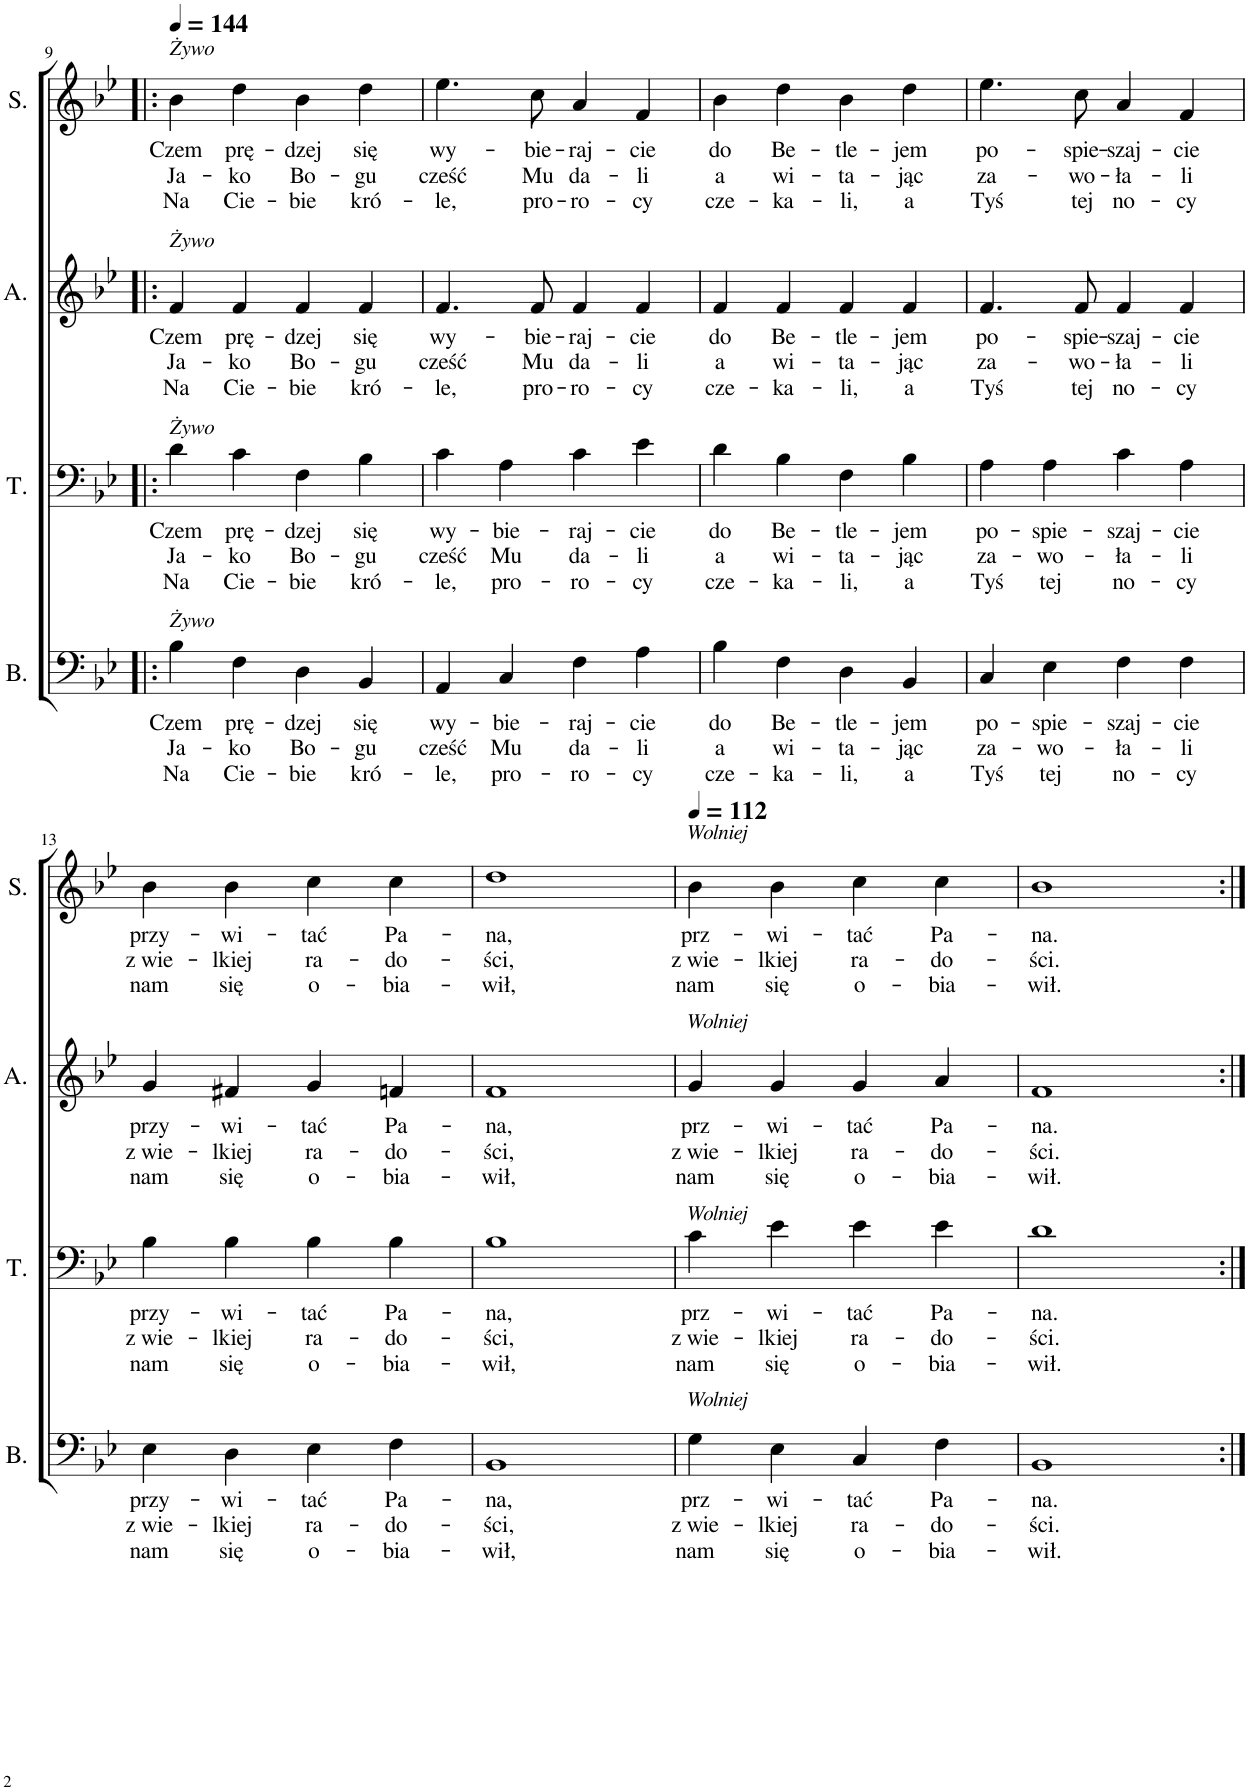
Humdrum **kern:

**kern	**text	**text	**text	**kern	**text	**text	**text	**kern	**text	**text	**text	**kern	**text	**text	**text
*part4	*part4	*part4	*part4	*part3	*part3	*part3	*part3	*part2	*part2	*part2	*part2	*part1	*part1	*part1	*part1
*staff4	*staff4	*staff4	*staff4	*staff3	*staff3	*staff3	*staff3	*staff2	*staff2	*staff2	*staff2	*staff1	*staff1	*staff1	*staff1
*I"B.	*	*	*	*I"T.	*	*	*	*I"A.	*	*	*	*I"S.	*	*	*
*I'B.	*	*	*	*I'T.	*	*	*	*I'A.	*	*	*	*I'S.	*	*	*
!!LO:PB:g=z
*clefF4	*	*	*	*clefF4	*	*	*	*clefG2	*	*	*	*clefG2	*	*	*
*k[b-e-]	*	*	*	*k[b-e-]	*	*	*	*k[b-e-]	*	*	*	*k[b-e-]	*	*	*
*M2/2	*	*	*	*M2/2	*	*	*	*M2/2	*	*	*	*M2/2	*	*	*
*met(c|)	*	*	*	*met(c|)	*	*	*	*met(c|)	*	*	*	*met(c|)	*	*	*
*MM144	*	*	*	*MM144	*	*	*	*MM144	*	*	*	*MM144	*	*	*
=9!|:	=9!|:	=9!|:	=9!|:	=9!|:	=9!|:	=9!|:	=9!|:	=9!|:	=9!|:	=9!|:	=9!|:	=9!|:	=9!|:	=9!|:	=9!|:
!	!	!	!	!	!	!	!	!	!	!	!	!LO:TX:a:i:t=Żywo	!	!	!
!	!	!	!	!	!	!	!	!LO:TX:a:i:t=Żywo	!	!	!	!	!	!	!
!	!	!	!	!LO:TX:a:i:t=Żywo	!	!	!	!	!	!	!	!	!	!	!
!LO:TX:a:i:t=Żywo	!	!	!	!	!	!	!	!	!	!	!	!	!	!	!
!	!LO:LY:b	!LO:LY:b	!LO:LY:b	!	!LO:LY:b	!LO:LY:b	!LO:LY:b	!	!LO:LY:b	!LO:LY:b	!LO:LY:b	!	!LO:LY:b	!LO:LY:b	!LO:LY:b
4B-\	Czem	Ja-	Na	4d\	Czem	Ja-	Na	4f/	Czem	Ja-	Na	4b-\	Czem	Ja-	Na
!	!LO:LY:b	!LO:LY:b	!LO:LY:b	!	!LO:LY:b	!LO:LY:b	!LO:LY:b	!	!LO:LY:b	!LO:LY:b	!LO:LY:b	!	!LO:LY:b	!LO:LY:b	!LO:LY:b
4F\	prę-	-ko	Cie-	4c\	prę-	-ko	Cie-	4f/	prę-	-ko	Cie-	4dd\	prę-	-ko	Cie-
!	!LO:LY:b	!LO:LY:b	!LO:LY:b	!	!LO:LY:b	!LO:LY:b	!LO:LY:b	!	!LO:LY:b	!LO:LY:b	!LO:LY:b	!	!LO:LY:b	!LO:LY:b	!LO:LY:b
4D\	-dzej	Bo-	-bie	4F\	-dzej	Bo-	-bie	4f/	-dzej	Bo-	-bie	4b-\	-dzej	Bo-	-bie
!	!LO:LY:b	!LO:LY:b	!LO:LY:b	!	!LO:LY:b	!LO:LY:b	!LO:LY:b	!	!LO:LY:b	!LO:LY:b	!LO:LY:b	!	!LO:LY:b	!LO:LY:b	!LO:LY:b
4BB-/	się	-gu	kró-	4B-\	się	-gu	kró-	4f/	się	-gu	kró-	4dd\	się	-gu	kró-
=10	=10	=10	=10	=10	=10	=10	=10	=10	=10	=10	=10	=10	=10	=10	=10
!	!LO:LY:b	!LO:LY:b	!LO:LY:b	!	!LO:LY:b	!LO:LY:b	!LO:LY:b	!	!LO:LY:b	!LO:LY:b	!LO:LY:b	!	!LO:LY:b	!LO:LY:b	!LO:LY:b
4AA/	wy-	cześć	-le,	4c\	wy-	cześć	-le,	4.f/	wy-	cześć	-le,	4.ee-\	wy-	cześć	-le,
!	!LO:LY:b	!LO:LY:b	!LO:LY:b	!	!LO:LY:b	!LO:LY:b	!LO:LY:b	!	!	!	!	!	!	!	!
4C/	-bie-	Mu	pro-	4A\	-bie-	Mu	pro-	.	.	.	.	.	.	.	.
!	!	!	!	!	!	!	!	!	!LO:LY:b	!LO:LY:b	!LO:LY:b	!	!LO:LY:b	!LO:LY:b	!LO:LY:b
.	.	.	.	.	.	.	.	8f/	-bie-	Mu	pro-	8cc\	-bie-	Mu	pro-
!	!LO:LY:b	!LO:LY:b	!LO:LY:b	!	!LO:LY:b	!LO:LY:b	!LO:LY:b	!	!LO:LY:b	!LO:LY:b	!LO:LY:b	!	!LO:LY:b	!LO:LY:b	!LO:LY:b
4F\	-raj-	da-	-ro-	4c\	-raj-	da-	-ro-	4f/	-raj-	da-	-ro-	4a/	-raj-	da-	-ro-
!	!LO:LY:b	!LO:LY:b	!LO:LY:b	!	!LO:LY:b	!LO:LY:b	!LO:LY:b	!	!LO:LY:b	!LO:LY:b	!LO:LY:b	!	!LO:LY:b	!LO:LY:b	!LO:LY:b
4A\	-cie	-li	-cy	4e-\	-cie	-li	-cy	4f/	-cie	-li	-cy	4f/	-cie	-li	-cy
=11	=11	=11	=11	=11	=11	=11	=11	=11	=11	=11	=11	=11	=11	=11	=11
!	!LO:LY:b	!LO:LY:b	!LO:LY:b	!	!LO:LY:b	!LO:LY:b	!LO:LY:b	!	!LO:LY:b	!LO:LY:b	!LO:LY:b	!	!LO:LY:b	!LO:LY:b	!LO:LY:b
4B-\	do	a	cze-	4d\	do	a	cze-	4f/	do	a	cze-	4b-\	do	a	cze-
!	!LO:LY:b	!LO:LY:b	!LO:LY:b	!	!LO:LY:b	!LO:LY:b	!LO:LY:b	!	!LO:LY:b	!LO:LY:b	!LO:LY:b	!	!LO:LY:b	!LO:LY:b	!LO:LY:b
4F\	Be-	wi-	-ka-	4B-\	Be-	wi-	-ka-	4f/	Be-	wi-	-ka-	4dd\	Be-	wi-	-ka-
!	!LO:LY:b	!LO:LY:b	!LO:LY:b	!	!LO:LY:b	!LO:LY:b	!LO:LY:b	!	!LO:LY:b	!LO:LY:b	!LO:LY:b	!	!LO:LY:b	!LO:LY:b	!LO:LY:b
4D\	-tle-	-ta-	-li,	4F\	-tle-	-ta-	-li,	4f/	-tle-	-ta-	-li,	4b-\	-tle-	-ta-	-li,
!	!LO:LY:b	!LO:LY:b	!LO:LY:b	!	!LO:LY:b	!LO:LY:b	!LO:LY:b	!	!LO:LY:b	!LO:LY:b	!LO:LY:b	!	!LO:LY:b	!LO:LY:b	!LO:LY:b
4BB-/	-jem	-jąc	a	4B-\	-jem	-jąc	a	4f/	-jem	-jąc	a	4dd\	-jem	-jąc	a
=12	=12	=12	=12	=12	=12	=12	=12	=12	=12	=12	=12	=12	=12	=12	=12
!	!LO:LY:b	!LO:LY:b	!LO:LY:b	!	!LO:LY:b	!LO:LY:b	!LO:LY:b	!	!LO:LY:b	!LO:LY:b	!LO:LY:b	!	!LO:LY:b	!LO:LY:b	!LO:LY:b
4C/	po-	za-	Tyś	4A\	po-	za-	Tyś	4.f/	po-	za-	Tyś	4.ee-\	po-	za-	Tyś
!	!LO:LY:b	!LO:LY:b	!LO:LY:b	!	!LO:LY:b	!LO:LY:b	!LO:LY:b	!	!	!	!	!	!	!	!
4E-\	-spie-	-wo-	tej	4A\	-spie-	-wo-	tej	.	.	.	.	.	.	.	.
!	!	!	!	!	!	!	!	!	!LO:LY:b	!LO:LY:b	!LO:LY:b	!	!LO:LY:b	!LO:LY:b	!LO:LY:b
.	.	.	.	.	.	.	.	8f/	-spie-	-wo-	tej	8cc\	-spie-	-wo-	tej
!	!LO:LY:b	!LO:LY:b	!LO:LY:b	!	!LO:LY:b	!LO:LY:b	!LO:LY:b	!	!LO:LY:b	!LO:LY:b	!LO:LY:b	!	!LO:LY:b	!LO:LY:b	!LO:LY:b
4F\	-szaj-	-ła-	no-	4c\	-szaj-	-ła-	no-	4f/	-szaj-	-ła-	no-	4a/	-szaj-	-ła-	no-
!	!LO:LY:b	!LO:LY:b	!LO:LY:b	!	!LO:LY:b	!LO:LY:b	!LO:LY:b	!	!LO:LY:b	!LO:LY:b	!LO:LY:b	!	!LO:LY:b	!LO:LY:b	!LO:LY:b
4F\	-cie	-li	-cy	4A\	-cie	-li	-cy	4f/	-cie	-li	-cy	4f/	-cie	-li	-cy
!!LO:LB:g=z
=13	=13	=13	=13	=13	=13	=13	=13	=13	=13	=13	=13	=13	=13	=13	=13
!	!LO:LY:b	!LO:LY:b	!LO:LY:b	!	!LO:LY:b	!LO:LY:b	!LO:LY:b	!	!LO:LY:b	!LO:LY:b	!LO:LY:b	!	!LO:LY:b	!LO:LY:b	!LO:LY:b
4E-\	przy-	z wie-	nam	4B-\	przy-	z wie-	nam	4g/	przy-	z wie-	nam	4b-\	przy-	z wie-	nam
!	!LO:LY:b	!LO:LY:b	!LO:LY:b	!	!LO:LY:b	!LO:LY:b	!LO:LY:b	!	!LO:LY:b	!LO:LY:b	!LO:LY:b	!	!LO:LY:b	!LO:LY:b	!LO:LY:b
4D\	-wi-	-lkiej	się	4B-\	-wi-	-lkiej	się	4f#X/	-wi-	-lkiej	się	4b-\	-wi-	-lkiej	się
!	!LO:LY:b	!LO:LY:b	!LO:LY:b	!	!LO:LY:b	!LO:LY:b	!LO:LY:b	!	!LO:LY:b	!LO:LY:b	!LO:LY:b	!	!LO:LY:b	!LO:LY:b	!LO:LY:b
4E-\	-tać	ra-	o-	4B-\	-tać	ra-	o-	4g/	-tać	ra-	o-	4cc\	-tać	ra-	o-
!	!LO:LY:b	!LO:LY:b	!LO:LY:b	!	!LO:LY:b	!LO:LY:b	!LO:LY:b	!	!LO:LY:b	!LO:LY:b	!LO:LY:b	!	!LO:LY:b	!LO:LY:b	!LO:LY:b
4F\	Pa-	-do-	-bia-	4B-\	Pa-	-do-	-bia-	4fn/	Pa-	-do-	-bia-	4cc\	Pa-	-do-	-bia-
=14	=14	=14	=14	=14	=14	=14	=14	=14	=14	=14	=14	=14	=14	=14	=14
!	!LO:LY:b	!LO:LY:b	!LO:LY:b	!	!LO:LY:b	!LO:LY:b	!LO:LY:b	!	!LO:LY:b	!LO:LY:b	!LO:LY:b	!	!LO:LY:b	!LO:LY:b	!LO:LY:b
1BB-	-na,	-ści,	-wił,	1B-	-na,	-ści,	-wił,	1f	-na,	-ści,	-wił,	1dd	-na,	-ści,	-wił,
=15	=15	=15	=15	=15	=15	=15	=15	=15	=15	=15	=15	=15	=15	=15	=15
*	*	*	*	*	*	*	*	*	*	*	*	*MM112	*	*	*
!	!	!	!	!	!	!	!	!	!	!	!	!LO:TX:a:i:t=Wolniej	!	!	!
!	!	!	!	!	!	!	!	!LO:TX:a:i:t=Wolniej	!	!	!	!	!	!	!
!	!	!	!	!LO:TX:a:i:t=Wolniej	!	!	!	!	!	!	!	!	!	!	!
!LO:TX:a:i:t=Wolniej	!	!	!	!	!	!	!	!	!	!	!	!	!	!	!
!	!LO:LY:b	!LO:LY:b	!LO:LY:b	!	!LO:LY:b	!LO:LY:b	!LO:LY:b	!	!LO:LY:b	!LO:LY:b	!LO:LY:b	!	!LO:LY:b	!LO:LY:b	!LO:LY:b
4G\	prz-	z wie-	nam	4c\	prz-	z wie-	nam	4g/	prz-	z wie-	nam	4b-\	prz-	z wie-	nam
!	!LO:LY:b	!LO:LY:b	!LO:LY:b	!	!LO:LY:b	!LO:LY:b	!LO:LY:b	!	!LO:LY:b	!LO:LY:b	!LO:LY:b	!	!LO:LY:b	!LO:LY:b	!LO:LY:b
4E-\	-wi-	-lkiej	się	4e-\	-wi-	-lkiej	się	4g/	-wi-	-lkiej	się	4b-\	-wi-	-lkiej	się
!	!LO:LY:b	!LO:LY:b	!LO:LY:b	!	!LO:LY:b	!LO:LY:b	!LO:LY:b	!	!LO:LY:b	!LO:LY:b	!LO:LY:b	!	!LO:LY:b	!LO:LY:b	!LO:LY:b
4C/	-tać	ra-	o-	4e-\	-tać	ra-	o-	4g/	-tać	ra-	o-	4cc\	-tać	ra-	o-
!	!LO:LY:b	!LO:LY:b	!LO:LY:b	!	!LO:LY:b	!LO:LY:b	!LO:LY:b	!	!LO:LY:b	!LO:LY:b	!LO:LY:b	!	!LO:LY:b	!LO:LY:b	!LO:LY:b
4F\	Pa-	-do-	-bia-	4e-\	Pa-	-do-	-bia-	4a/	Pa-	-do-	-bia-	4cc\	Pa-	-do-	-bia-
=16	=16	=16	=16	=16	=16	=16	=16	=16	=16	=16	=16	=16	=16	=16	=16
!	!LO:LY:b	!LO:LY:b	!LO:LY:b	!	!LO:LY:b	!LO:LY:b	!LO:LY:b	!	!LO:LY:b	!LO:LY:b	!LO:LY:b	!	!LO:LY:b	!LO:LY:b	!LO:LY:b
1BB-	-na.	-ści.	-wił.	1d	-na.	-ści.	-wił.	1f	-na.	-ści.	-wił.	1b-	-na.	-ści.	-wił.
=:|!	=:|!	=:|!	=:|!	=:|!	=:|!	=:|!	=:|!	=:|!	=:|!	=:|!	=:|!	=:|!	=:|!	=:|!	=:|!
*-	*-	*-	*-	*-	*-	*-	*-	*-	*-	*-	*-	*-	*-	*-	*-
